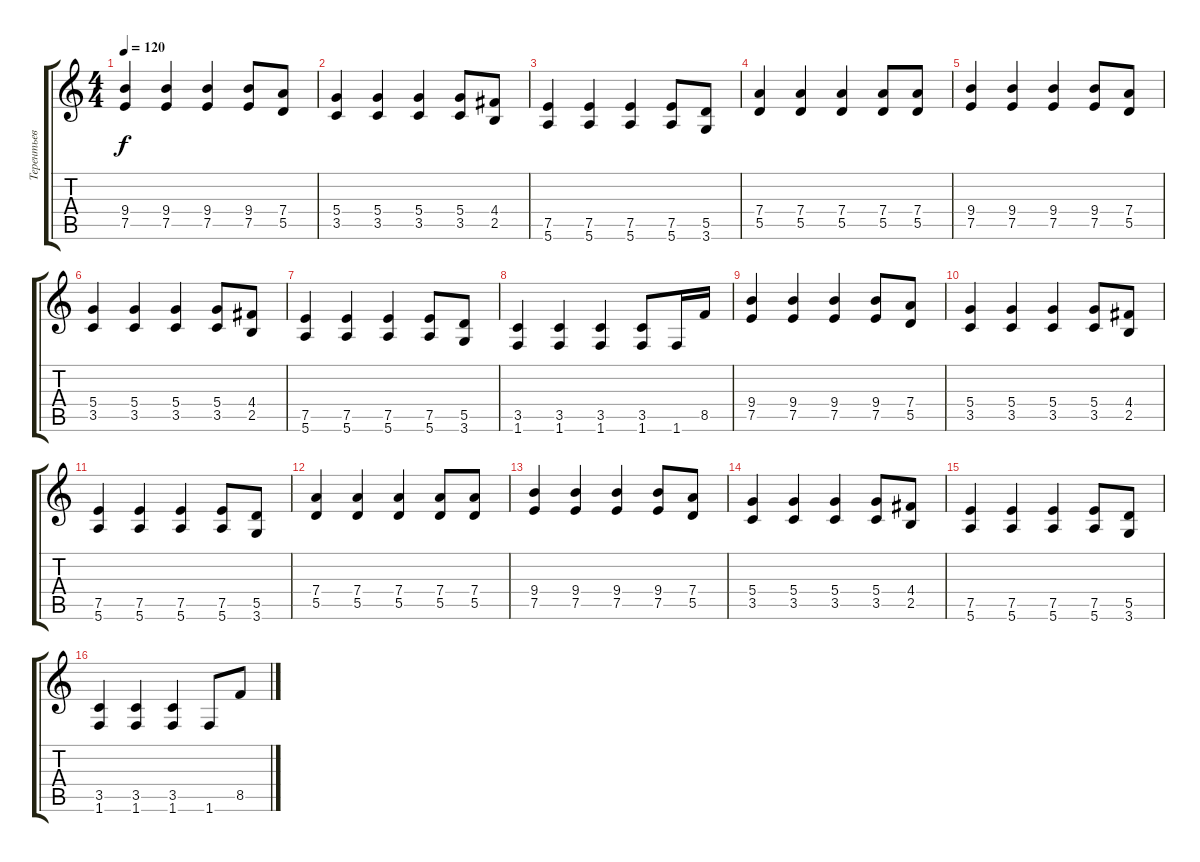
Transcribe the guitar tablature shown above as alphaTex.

\track ("Терентьев" "Терентьев") {instrument distortionguitar}
\staff {score tabs}
\tuning (E4 B3 G3 D3 A2 E2) {hide}
\ts (4 4)
\tempo 120
\clef g2
\ks c
(9.4 7.5).4{dy f} (9.4 7.5).4 (9.4 7.5).4 (9.4 7.5).8 (7.4 5.5).8 |
(5.4 3.5).4 (5.4 3.5).4 (5.4 3.5).4 (5.4 3.5).8 (4.4 2.5).8 |
(7.5 5.6).4 (7.5 5.6).4 (7.5 5.6).4 (7.5 5.6).8 (5.5 3.6).8 |
(7.4 5.5).4 (7.4 5.5).4 (7.4 5.5).4 (7.4 5.5).8 (7.4 5.5).8 |
(9.4 7.5).4 (9.4 7.5).4 (9.4 7.5).4 (9.4 7.5).8 (7.4 5.5).8 |
(5.4 3.5).4 (5.4 3.5).4 (5.4 3.5).4 (5.4 3.5).8 (4.4 2.5).8 |
(7.5 5.6).4 (7.5 5.6).4 (7.5 5.6).4 (7.5 5.6).8 (5.5 3.6).8 |
(3.5 1.6).4 (3.5 1.6).4 (3.5 1.6).4 (3.5 1.6).8 1.6.16 8.5.16 |
(9.4 7.5).4 (9.4 7.5).4 (9.4 7.5).4 (9.4 7.5).8 (7.4 5.5).8 |
(5.4 3.5).4 (5.4 3.5).4 (5.4 3.5).4 (5.4 3.5).8 (4.4 2.5).8 |
(7.5 5.6).4 (7.5 5.6).4 (7.5 5.6).4 (7.5 5.6).8 (5.5 3.6).8 |
(7.4 5.5).4 (7.4 5.5).4 (7.4 5.5).4 (7.4 5.5).8 (7.4 5.5).8 |
(9.4 7.5).4 (9.4 7.5).4 (9.4 7.5).4 (9.4 7.5).8 (7.4 5.5).8 |
(5.4 3.5).4 (5.4 3.5).4 (5.4 3.5).4 (5.4 3.5).8 (4.4 2.5).8 |
(7.5 5.6).4 (7.5 5.6).4 (7.5 5.6).4 (7.5 5.6).8 (5.5 3.6).8 |
(3.5 1.6).4 (3.5 1.6).4 (3.5 1.6).4 1.6.8 8.5.8
